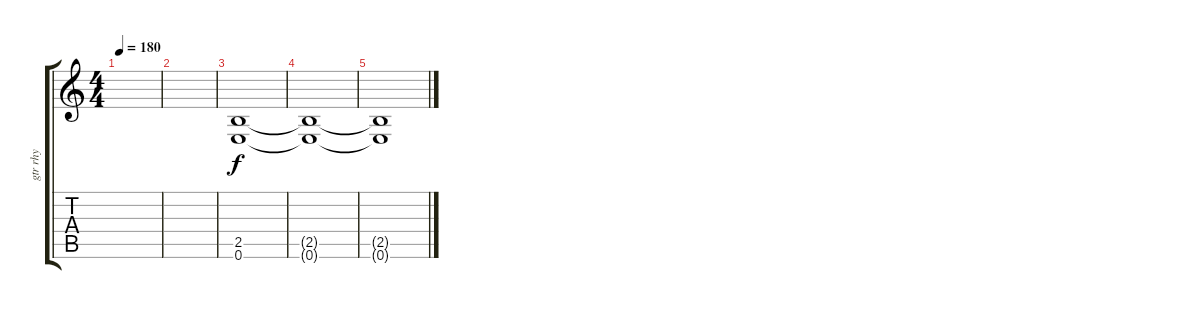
\track ("gtr rhy" "gtr rhy") {instrument distortionguitar}
\staff {score tabs}
\tuning (E4 B3 G3 D3 A2 E2) {hide}
\ts (4 4)
\tempo 180
\clef g2
\ks c
|
|
(2.5 0.6).1 |
(2.5{t} 0.6{t}).1 |
(2.5{t} 0.6{t}).1
